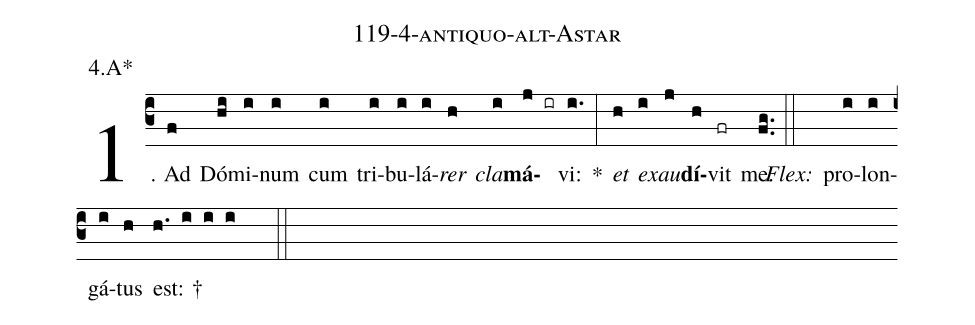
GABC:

name: 119-4-antiquo-alt-Astar;
annotation: 4.A*;
%%
(c3)1. Ad(f) Dó(hi)mi(i)num(i) cum(i) tri(i)bu(i)lá(i)<i>rer</i>(h) <i>cla</i>(i)<b>má</b>(j ir)vi:(i.) *(:) <i>et</i>(h) <i>ex</i>(i)<i>au</i>(j)<b>dí</b>(h)vit(fr) me.(fg..) (::)
<i>Flex:</i>()  pro(i)lon(i)gá(i)tus(h) est: †(h. i i i  ::)
